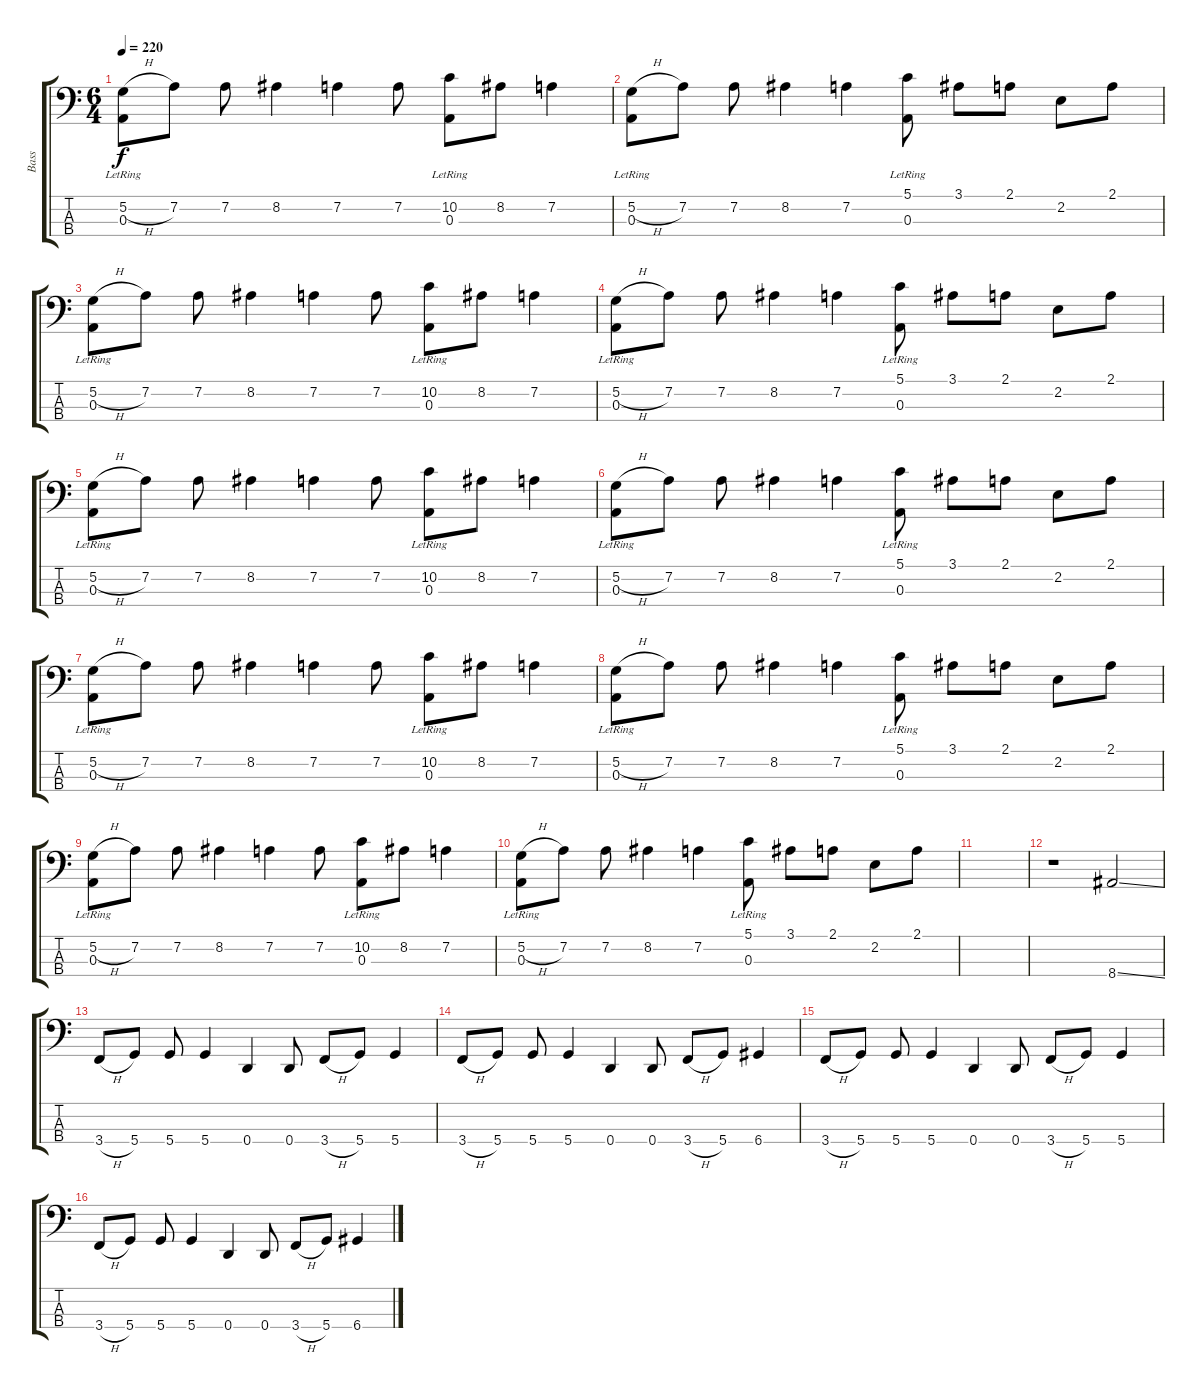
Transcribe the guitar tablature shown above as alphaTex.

\track ("Bass" "Bass") {instrument electricbassfinger}
\staff {score tabs}
\tuning (G2 D2 A1 D1) {hide}
\ts (6 4)
\tempo 220
\clef f4
\ks c
(5.2{h} 0.3{lr}).8{dy f} 7.2.8 7.2.8 8.2.4 7.2.4 7.2.8 (10.2 0.3{lr}).8 8.2.8 7.2.4 |
(5.2{h} 0.3{lr}).8 7.2.8 7.2.8 8.2.4 7.2.4 (5.1 0.3{lr}).8 3.1.8 2.1.8 2.2.8 2.1.8 |
(5.2{h} 0.3{lr}).8 7.2.8 7.2.8 8.2.4 7.2.4 7.2.8 (10.2 0.3{lr}).8 8.2.8 7.2.4 |
(5.2{h} 0.3{lr}).8 7.2.8 7.2.8 8.2.4 7.2.4 (5.1 0.3{lr}).8 3.1.8 2.1.8 2.2.8 2.1.8 |
(5.2{h} 0.3{lr}).8 7.2.8 7.2.8 8.2.4 7.2.4 7.2.8 (10.2 0.3{lr}).8 8.2.8 7.2.4 |
(5.2{h} 0.3{lr}).8 7.2.8 7.2.8 8.2.4 7.2.4 (5.1 0.3{lr}).8 3.1.8 2.1.8 2.2.8 2.1.8 |
(5.2{h} 0.3{lr}).8 7.2.8 7.2.8 8.2.4 7.2.4 7.2.8 (10.2 0.3{lr}).8 8.2.8 7.2.4 |
(5.2{h} 0.3{lr}).8 7.2.8 7.2.8 8.2.4 7.2.4 (5.1 0.3{lr}).8 3.1.8 2.1.8 2.2.8 2.1.8 |
(5.2{h} 0.3{lr}).8 7.2.8 7.2.8 8.2.4 7.2.4 7.2.8 (10.2 0.3{lr}).8 8.2.8 7.2.4 |
(5.2{h} 0.3{lr}).8 7.2.8 7.2.8 8.2.4 7.2.4 (5.1 0.3{lr}).8 3.1.8 2.1.8 2.2.8 2.1.8 |
|
r.1 8.4{ss}.2 |
3.4{h}.8 5.4.8 5.4.8 5.4.4 0.4.4 0.4.8 3.4{h}.8 5.4.8 5.4.4 |
3.4{h}.8 5.4.8 5.4.8 5.4.4 0.4.4 0.4.8 3.4{h}.8 5.4.8 6.4.4 |
3.4{h}.8 5.4.8 5.4.8 5.4.4 0.4.4 0.4.8 3.4{h}.8 5.4.8 5.4.4 |
3.4{h}.8 5.4.8 5.4.8 5.4.4 0.4.4 0.4.8 3.4{h}.8 5.4.8 6.4.4
